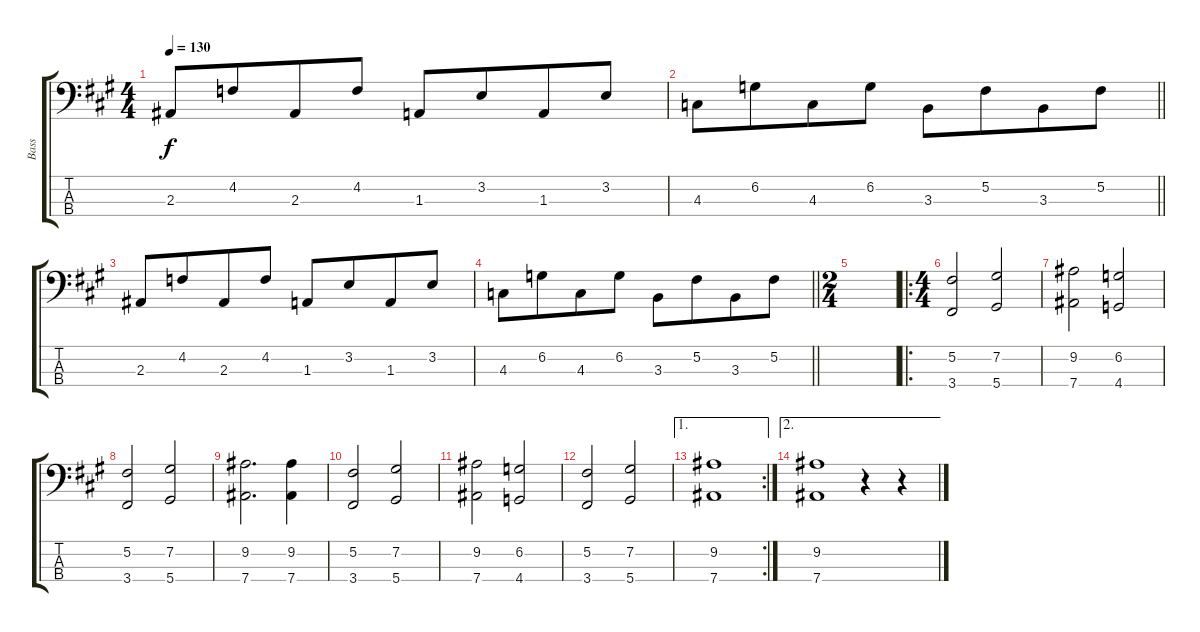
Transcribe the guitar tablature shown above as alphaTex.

\track ("Bass" "Bass") {instrument electricbassfinger}
\staff {score tabs}
\tuning (Gb2 Db2 Ab1 Eb1) {hide}
\ts (4 4)
\tempo 130
\clef f4
\ks a
2.3.8{dy f} 4.2.8{beam merge} 2.3.8 4.2.8 1.3.8 3.2.8{beam merge} 1.3.8 3.2.8 |
\barLineRight lightlight
4.3.8 6.2.8{beam merge} 4.3.8 6.2.8 3.3.8 5.2.8{beam merge} 3.3.8 5.2.8 |
2.3.8 4.2.8{beam merge} 2.3.8 4.2.8 1.3.8 3.2.8{beam merge} 1.3.8 3.2.8 |
\barLineRight lightlight
4.3.8 6.2.8{beam merge} 4.3.8 6.2.8 3.3.8 5.2.8{beam merge} 3.3.8 5.2.8 |
\ts (2 4)
|
\ro
\ts (4 4)
(5.2 3.4).2 (7.2 5.4).2 |
(9.2 7.4).2 (6.2 4.4).2 |
(5.2 3.4).2 (7.2 5.4).2 |
(9.2 7.4).2{d} (9.2 7.4).4 |
(5.2 3.4).2 (7.2 5.4).2 |
(9.2 7.4).2 (6.2 4.4).2 |
(5.2 3.4).2 (7.2 5.4).2 |
\ae 1
\rc 2
(9.2 7.4).1 |
\ae 2
(9.2 7.4).1 r.4 r.4
